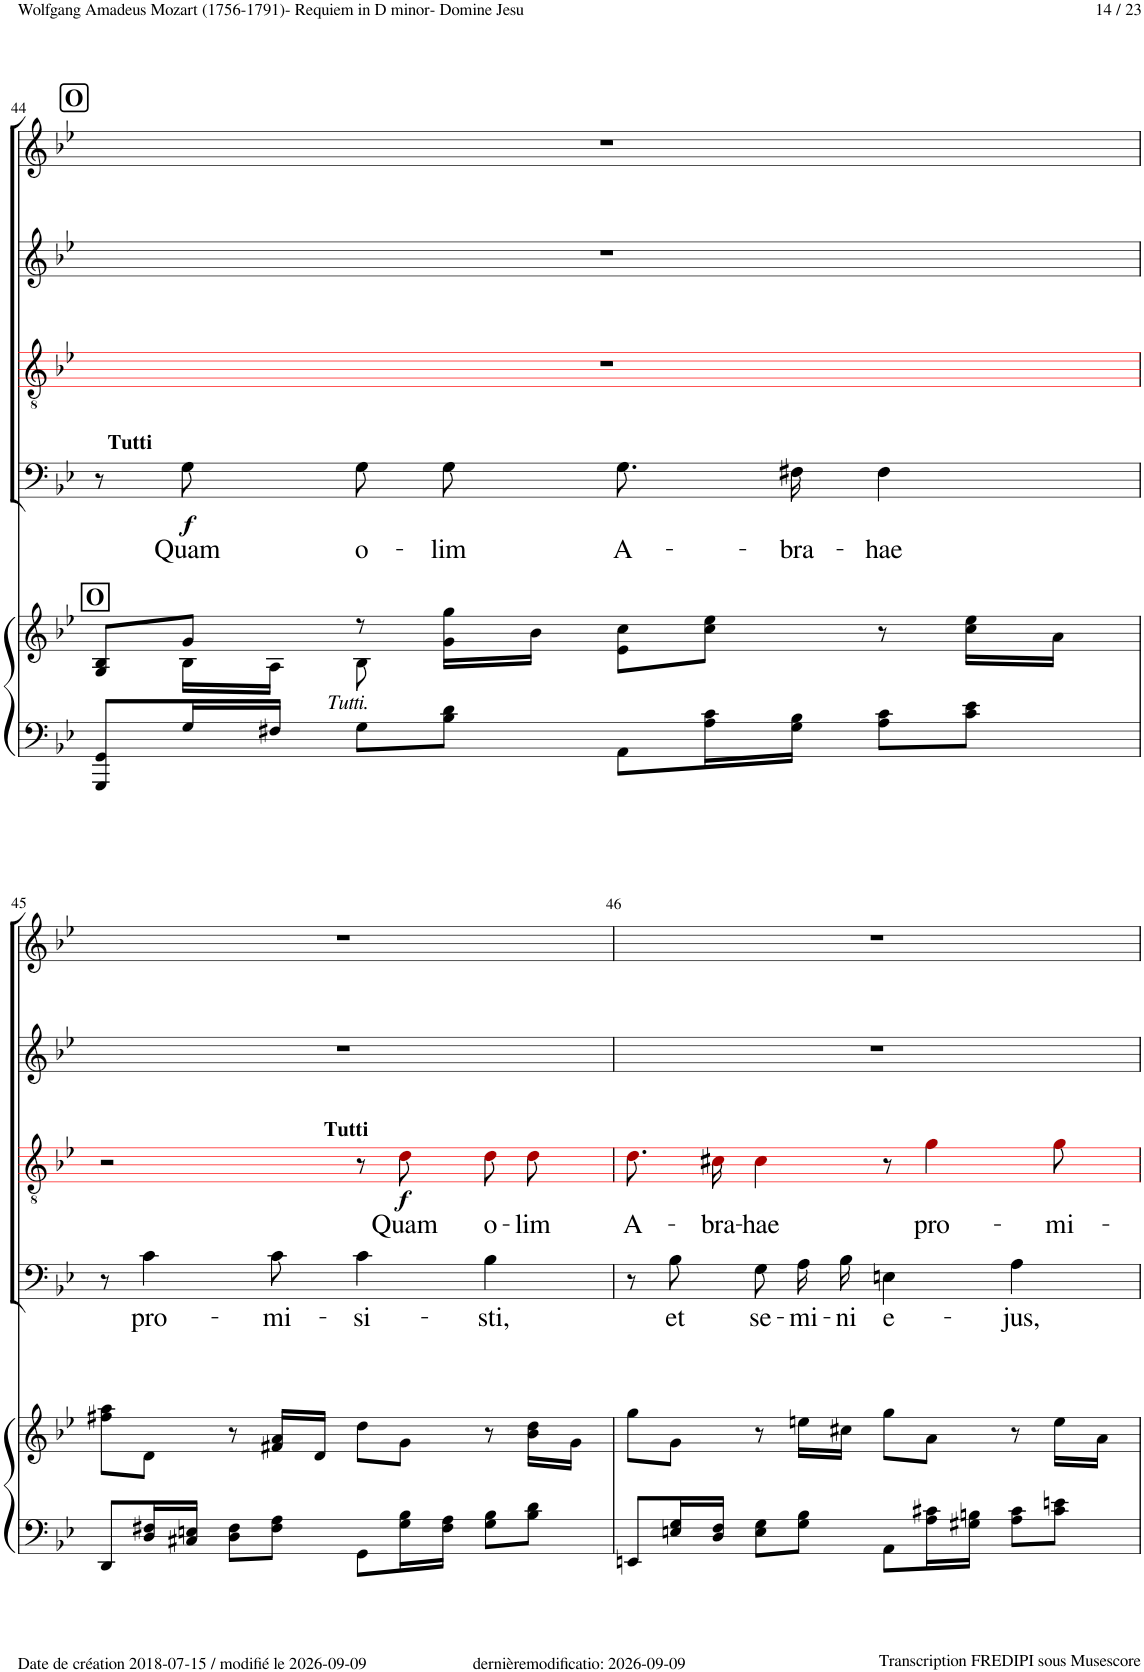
**kern	**kern	**kern	**text	**dynam	**kern	**text	**dynam	**kern	**kern
*part5	*part5	*part4	*part4	*part4	*part3	*part3	*part3	*part2	*part1
*staff6	*staff5	*staff4	*staff4	*staff4	*staff3	*staff3	*staff3	*staff2	*staff1
*I"Piano	*	*I"Bass	*	*	*I"Tenor	*	*	*I"Alto	*I"Soprano
*I'Pno	*	*	*	*	*	*	*	*	*
!!LO:PB:g=z
*clefF4	*clefG2	*clefF4	*	*	*clefGv2	*	*	*clefG2	*clefG2
*	*	*	*	*	*ITrd8c14	*	*	*	*
*k[b-e-]	*k[b-e-]	*k[b-e-]	*	*	*k[b-e-]	*	*	*k[b-e-]	*k[b-e-]
*M4/4	*M4/4	*M4/4	*	*	*M4/4	*	*	*M4/4	*M4/4
*met(c)	*met(c)	*met(c)	*	*	*met(c)	*	*	*met(c)	*met(c)
!!LO:REH:place=s1:a:B:cj:fs=14:t=O
=44	=44	=44	=44	=44	=44	=44	=44	=44	=44
*	*^	*	*	*	*	*	*	*	*
!	!LO:TX:a:B:t=O	!	!	!	!	!	!	!	!	!
8GGG/ 8GG/L	8G/ 8B-/L	8ryy	8r	.	.	1r	.	.	1r	1r
!	!	!	!LO:TX:a:B:t=Tutti	!	!	!	!	!	!	!
!	!	!	!	!LO:LY:b	!LO:DY:b	!	!	!	!	!
16G/L	8g/J	16B-\LL	8G!\	Quam	f	.	.	.	.	.
16F#X/JJ	.	16A\JJ	.	.	.	.	.	.	.	.
!	!LO:TX:b:i:t=Tutti.	!	!	!	!	!	!	!	!	!
!	!	!	!	!LO:LY:b	!	!	!	!	!	!
8G\L	8r	8B-\	8G!\L	o-	.	.	.	.	.	.
!	!	!	!	!LO:LY:b	!	!	!	!	!	!
8B-\ 8d\J	16g\ 16gg\LL	2ryy	8G!\J	-lim	.	.	.	.	.	.
.	16b-\JJ	.	.	.	.	.	.	.	.	.
!	!	!	!	!LO:LY:b	!	!	!	!	!	!
8AA\L	8e-\ 8cc\L	.	8.G!\L	A-	.	.	.	.	.	.
16A\ 16c\L	8cc\ 8ee-\J	.	.	.	.	.	.	.	.	.
!	!	!	!	!LO:LY:b	!	!	!	!	!	!
16G\ 16B-\JJ	.	.	16F#X!\Jk	-bra-	.	.	.	.	.	.
!	!	!	!	!LO:LY:b	!	!	!	!	!	!
8A\ 8c\L	8r	.	4F#!\	-hae	.	.	.	.	.	.
8c\ 8e-\J	16cc\ 16ee-\LL	8ryy	.	.	.	.	.	.	.	.
.	16a\JJ	.	.	.	.	.	.	.	.	.
*	*v	*v	*	*	*	*	*	*	*	*
!!LO:LB:g=z
=45	=45	=45	=45	=45	=45	=45	=45	=45	=45
8DD/L	8ff#X\ 8aa\L	8r	.	.	2r	.	.	1r	1r
!	!	!	!LO:LY:b	!	!	!	!	!	!
16D/ 16F#X/L	8d\J	4c!\	pro-	.	.	.	.	.	.
16C#X/ 16En/JJ	.	.	.	.	.	.	.	.	.
8D\ 8F#\L	8r	.	.	.	.	.	.	.	.
!	!	!	!LO:LY:b	!	!	!	!	!	!
8F#\ 8A\J	16f#X/ 16a/LL	8c!\	-mi-	.	.	.	.	.	.
.	16d/JJ	.	.	.	.	.	.	.	.
!	!	!	!LO:LY:b	!	!	!	!	!	!
8GG\L	8dd\L	4c!\	-si-	.	8r	.	.	.	.
!	!	!	!	!	!LO:TX:a:B:t=Tutti	!	!	!	!
!	!	!	!	!	!	!LO:LY:b	!LO:DY:b	!	!
16G\ 16B-\L	8g\J	.	.	.	8d!i\	Quam	f	.	.
16F#\ 16A\JJ	.	.	.	.	.	.	.	.	.
!	!	!	!LO:LY:b	!	!	!LO:LY:b	!	!	!
8G\ 8B-\L	8r	4B-!\	-sti,	.	8d!i\L	o-	.	.	.
!	!	!	!	!	!	!LO:LY:b	!	!	!
8B-\ 8d\J	16b-\ 16dd\LL	.	.	.	8d!i\J	-lim	.	.	.
.	16g\JJ	.	.	.	.	.	.	.	.
=46	=46	=46	=46	=46	=46	=46	=46	=46	=46
!	!	!	!	!	!	!LO:LY:b	!	!	!
8EEn/L	8gg\L	8r	.	.	8.d!i\L	A-	.	1r	1r
!	!	!	!LO:LY:b	!	!	!	!	!	!
16En/ 16G/L	8g\J	8B-!\	et	.	.	.	.	.	.
!	!	!	!	!	!	!LO:LY:b	!	!	!
16D/ 16F/JJ	.	.	.	.	16c#X!i\Jk	-bra-	.	.	.
!	!	!	!LO:LY:b	!	!	!LO:LY:b	!	!	!
8E\ 8G\L	8r	8G!\L	se-	.	4c#!i\	-hae	.	.	.
!	!	!	!LO:LY:b	!	!	!	!	!	!
8G\ 8B-\J	16een\LL	16A!\L	-mi-	.	.	.	.	.	.
!	!	!	!LO:LY:b	!	!	!	!	!	!
.	16cc#X\JJ	16B-!\JJ	-ni	.	.	.	.	.	.
!	!	!	!LO:LY:b	!	!	!	!	!	!
8AA\L	8gg\L	4En!\	e-	.	8r	.	.	.	.
!	!	!	!	!	!	!LO:LY:b	!	!	!
16A\ 16c#X\L	8a\J	.	.	.	4g!i\	pro-	.	.	.
16G#X\ 16Bn\JJ	.	.	.	.	.	.	.	.	.
!	!	!	!LO:LY:b	!	!	!	!	!	!
8A\ 8c#\L	8r	4A!\	-jus,	.	.	.	.	.	.
!	!	!	!	!	!	!LO:LY:b	!	!	!
8c#\ 8en\J	16ee\LL	.	.	.	8g!i\	-mi-	.	.	.
.	16a\JJ	.	.	.	.	.	.	.	.
=	=	=	=	=	=	=	=	=	=
*-	*-	*-	*-	*-	*-	*-	*-	*-	*-
